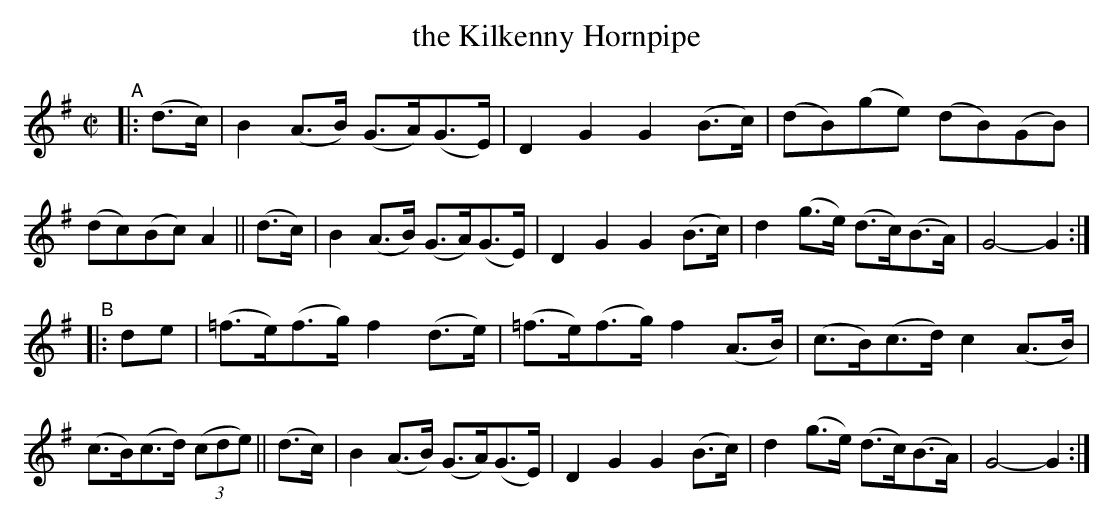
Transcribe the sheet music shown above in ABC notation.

X:1
T: the Kilkenny Hornpipe
M: C|
L: 1/8
K: G
"^A"|:\
(d>c) | B2(A>B) (G>A)(G>E) | D2G2 G2(B>c) | (dB)(ge) (dB)(GB) | (dc)(Bc) A2 ||\
(d>c) | B2(A>B) (G>A)(G>E) | D2G2 G2(B>c) | d2(g>e) (d>c)(B>A) | G4-G2 :|
"^B"\
|: de | (=f>e)(f>g) f2(d>e) | (=f>e)(f>g) f2(A>B) | (c>B)(c>d) c2(A>B) | (c>B)(c>d) (3(cde) ||\
(d>c) | B2(A>B) (G>A)(G>E) | D2G2 G2(B>c) | d2(g>e) (d>c)(B>A) | G4-G2 :|
